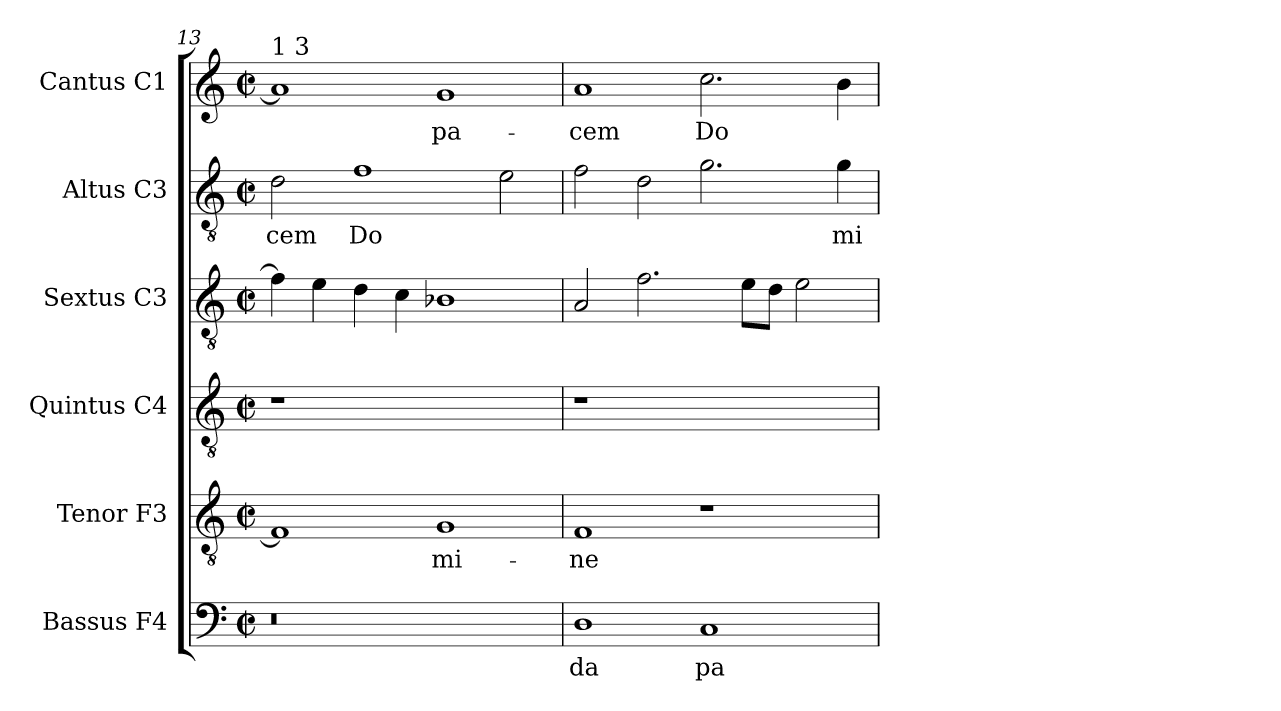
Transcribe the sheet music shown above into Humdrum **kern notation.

**kern	**text	**kern	**text	**kern	**kern	**text	**kern	**text	**kern	**text
*part6	*part6	*part5	*part5	*part4	*part3	*part3	*part2	*part2	*part1	*part1
*staff6	*staff6	*staff5	*staff5	*staff4	*staff3	*staff3	*staff2	*staff2	*staff1	*staff1
*I"Bassus  F4	*	*I"Tenor  F3	*	*I"Quintus  C4	*I"Sextus  C3	*	*I"Altus  C3	*	*I"Cantus  C1	*
!!LO:PB:g=z
*clefF4	*	*clefGv2	*	*clefGv2	*clefGv2	*	*clefGv2	*	*clefG2	*
*k[]	*	*k[]	*	*k[]	*k[]	*	*k[]	*	*k[]	*
*C:	*	*C:	*	*C:	*C:	*	*C:	*	*C:	*
*M2/2	*	*M2/2	*	*M2/2	*M2/2	*	*M2/2	*	*M2/2	*
*met(c|)	*	*met(c|)	*	*met(c|)	*met(c|)	*	*met(c|)	*	*met(c|)	*
=13	=13	=13	=13	=13	=13	=13	=13	=13	=13	=13
!	!	!	!	!	!	!	!	!	!LO:TX:a:t=1 3	!
!	!	!	!LO:LY:b:cj	!	!	!LO:LY:b:cj	!	!LO:LY:b:cj	!	!LO:LY:b:cj
0r	.	1F]	--	1r	4f\]	--	2d\	-cem	1a]	.
!	!	!	!	!	!	!LO:LY:b:cj	!	!	!	!
.	.	.	.	.	4e\	--	.	.	.	.
!	!	!	!	!	!	!LO:LY:b:cj	!	!LO:LY:b:cj	!	!
.	.	.	.	.	4d\	--	1f	Do-	.	.
!	!	!	!	!	!	!LO:LY:b:cj	!	!	!	!
.	.	.	.	.	4c\	--	.	.	.	.
!	!	!	!LO:LY:b:cj	!	!	!LO:LY:b:cj	!	!	!	!LO:LY:b:cj
.	.	1G	-mi-	1ryy	1B-X	--	.	.	1g	pa-
!	!	!	!	!	!	!	!	!LO:LY:b:cj	!	!
.	.	.	.	.	.	.	2e\	--	.	.
=14	=14	=14	=14	=14	=14	=14	=14	=14	=14	=14
!	!LO:LY:b:cj	!	!LO:LY:b:cj	!	!	!LO:LY:b:cj	!	!LO:LY:b:cj	!	!LO:LY:b:cj
1D	da	1F	-ne	1r	2A/	--	2f\	--	1a	-cem
!	!	!	!	!	!	!LO:LY:b:cj	!	!LO:LY:b:cj	!	!
.	.	.	.	.	2.f\	--	2d\	--	.	.
!	!LO:LY:b:cj	!	!	!	!	!	!	!LO:LY:b:cj	!	!LO:LY:b:cj
1C	pa-	1r	.	1ryy	.	.	2.g\	--	2.cc\	Do-
!	!	!	!	!	!	!LO:LY:b:cj	!	!	!	!
.	.	.	.	.	8e\L	--	.	.	.	.
!	!	!	!	!	!	!LO:LY:b:cj	!	!	!	!
.	.	.	.	.	8d\J	--	.	.	.	.
!	!	!	!	!	!	!LO:LY:b:cj	!	!	!	!
.	.	.	.	.	2e\	--	.	.	.	.
!	!	!	!	!	!	!	!	!LO:LY:b:cj	!	!LO:LY:b:cj
.	.	.	.	.	.	.	4g\	-mi-	4b\	--
=	=	=	=	=	=	=	=	=	=	=
*-	*-	*-	*-	*-	*-	*-	*-	*-	*-	*-
